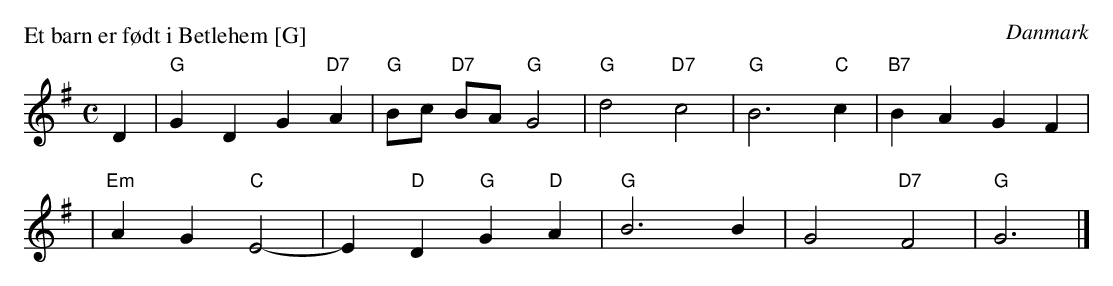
X:1
P: Et barn er født i Betlehem [G]
O: Danmark
M: C
L: 1/8
K: G
D2 \
| "G"G2 D2 G2 "D7"A2 \
| "G"Bc "D7"BA "G"G4 \
| "G"d4 "D7"c4 \
| "G"B6 "C"c2 \
| "B7"B2 A2 G2 F2 |
| "Em"A2 G2 "C"E4- \
| E2 "D"D2 "G"G2 "D"A2 \
| "G"B6 B2 \
| G4 "D7"F4 \
| "G"G6 |]
